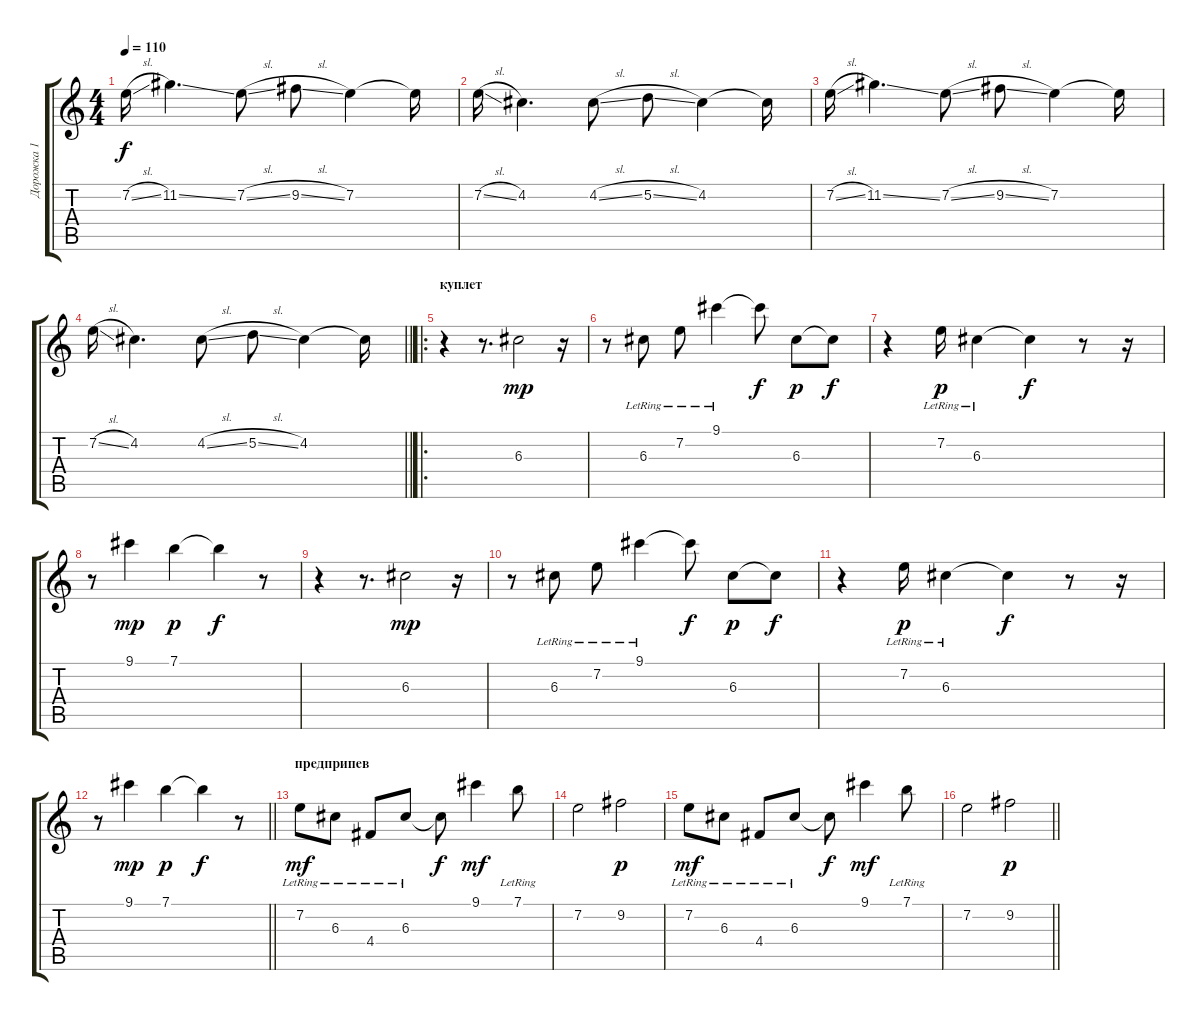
\track ("Дорожка 1" "Дорожка 1") {instrument acousticguitarsteel}
\staff {score tabs}
\tuning (E4 A3 G3 D3 A2 D2) {hide}
\ts (4 4)
\tempo 110
\clef g2
\ks c
7.2{sl}.16{dy f} 11.2{ss}.4{d} 7.2{sl}.8 9.2{sl}.8 7.2.4 7.2{t}.16 |
7.2{sl}.16 4.2.4{d} 4.2{sl}.8 5.2{sl}.8 4.2.4 4.2{t}.16 |
7.2{sl}.16 11.2{ss}.4{d} 7.2{sl}.8 9.2{sl}.8 7.2.4 7.2{t}.16 |
\barLineRight lightlight
7.2{sl}.16 4.2.4{d} 4.2{sl}.8 5.2{sl}.8 4.2.4 4.2{t}.16 |
\ro
\section ("" "куплет")
r.4 r.8{d} 6.3.2{dy mp volume 10 instrument electricguitarjazz} r.16 |
r.8 6.3{lr}.8 7.2{lr}.8 9.1{lr}.4 9.1{t}.8{dy f} 6.3.8{dy p} 6.3{t}.8{dy f} |
r.4 7.2{lr}.16{dy p} 6.3{lr}.4 6.3{t}.4{dy f} r.8 r.16 |
r.8 9.1.4{dy mp} 7.1.4{dy p} 7.1{t}.4{dy f} r.8 |
r.4 r.8{d} 6.3.2{dy mp volume 10 instrument electricguitarjazz} r.16 |
r.8 6.3{lr}.8 7.2{lr}.8 9.1{lr}.4 9.1{t}.8{dy f} 6.3.8{dy p} 6.3{t}.8{dy f} |
r.4 7.2{lr}.16{dy p} 6.3{lr}.4 6.3{t}.4{dy f} r.8 r.16 |
\barLineRight lightlight
r.8 9.1.4{dy mp} 7.1.4{dy p} 7.1{t}.4{dy f} r.8 |
\section ("" "предприпев")
7.2{lr}.8{dy mf} 6.3{lr}.8 4.4{lr}.8 6.3{lr}.8 6.3{t}.8{dy f} 9.1.4{dy mf} 7.1{lr}.8 |
7.2.2 9.2.2{dy p} |
7.2{lr}.8{dy mf} 6.3{lr}.8 4.4{lr}.8 6.3{lr}.8 6.3{t}.8{dy f} 9.1.4{dy mf} 7.1{lr}.8 |
\barLineRight lightlight
7.2.2 9.2.2{dy p}
